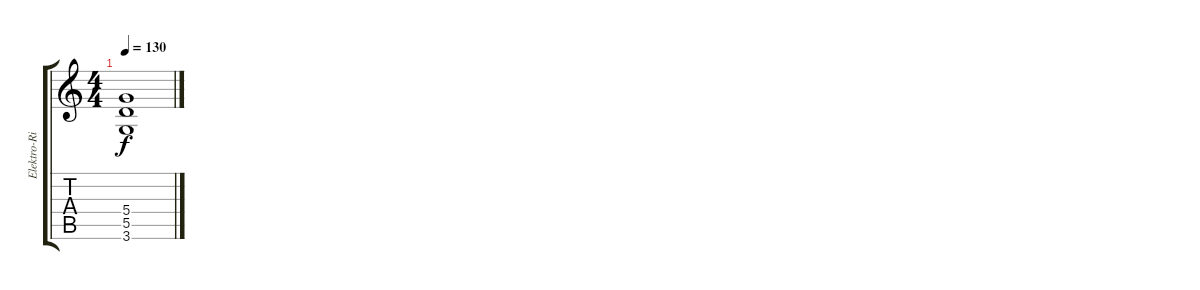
\track ("Elektro-Ritm" "Elektro-Ri") {instrument distortionguitar}
\staff {score tabs}
\tuning (E4 B3 G3 D3 A2 E2) {hide}
\ts (4 4)
\tempo 130
\clef g2
\ks c
(5.4{t} 5.5{t} 3.6{t}).1{dy f}
